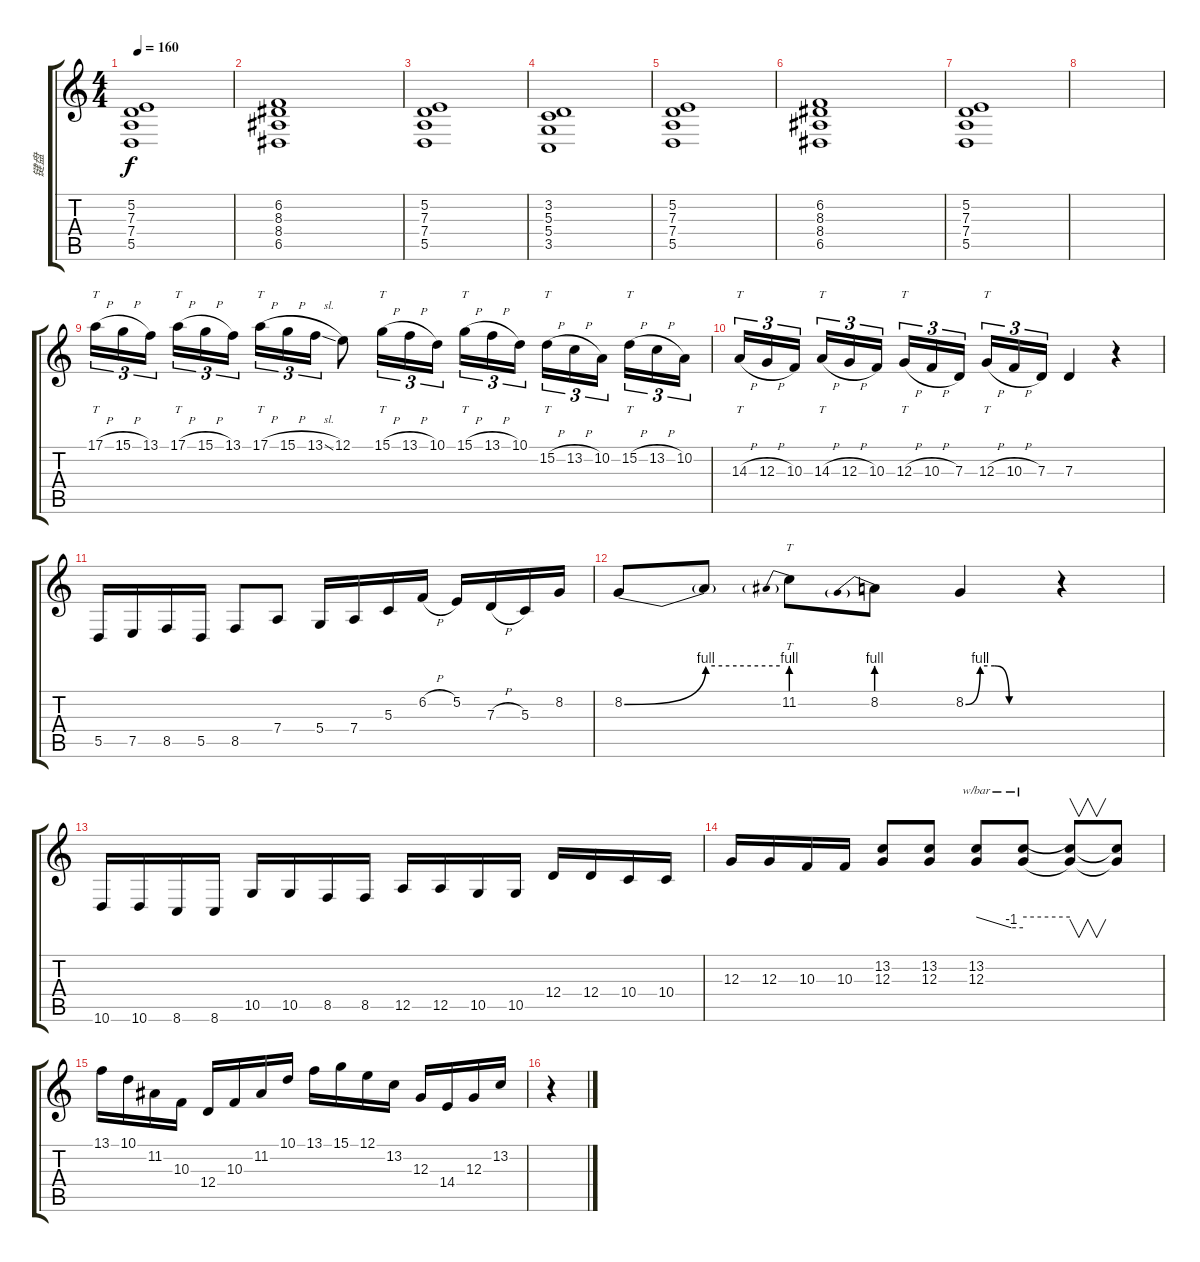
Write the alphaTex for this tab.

\track ("键盘" "键盘") {instrument stringensemble1}
\staff {score tabs}
\tuning (E4 B3 G3 D3 A2 E2) {hide}
\ts (4 4)
\tempo 160
\clef g2
\ks c
(5.2 7.3 7.4 5.5).1{dy f} |
(6.2 8.3 8.4 6.5).1 |
(5.2 7.3 7.4 5.5).1 |
(3.2 5.3 5.4 3.5).1 |
(5.2 7.3 7.4 5.5).1 |
(6.2 8.3 8.4 6.5).1 |
(5.2 7.3 7.4 5.5).1 |
|
17.1{h}.16{tt tu (3 2)} 15.1{h}.16{tu (3 2)} 13.1.16{tu (3 2) beam splitsecondary} 17.1{h}.16{tt tu (3 2)} 15.1{h}.16{tu (3 2)} 13.1.16{tu (3 2)} 17.1{h}.16{tt tu (3 2)} 15.1{h}.16{tu (3 2)} 13.1{sl}.16{tu (3 2)} 12.1.8 15.1{h}.16{tt tu (3 2)} 13.1{h}.16{tu (3 2)} 10.1.16{tu (3 2) beam splitsecondary} 15.1{h}.16{tt tu (3 2)} 13.1{h}.16{tu (3 2)} 10.1.16{tu (3 2)} 15.2{h}.16{tt tu (3 2)} 13.2{h}.16{tu (3 2)} 10.2.16{tu (3 2) beam splitsecondary} 15.2{h}.16{tt tu (3 2)} 13.2{h}.16{tu (3 2)} 10.2.16{tu (3 2)} |
14.3{h}.16{tt tu (3 2)} 12.3{h}.16{tu (3 2)} 10.3.16{tu (3 2) beam splitsecondary} 14.3{h}.16{tt tu (3 2)} 12.3{h}.16{tu (3 2)} 10.3.16{tu (3 2)} 12.3{h}.16{tt tu (3 2)} 10.3{h}.16{tu (3 2)} 7.3.16{tu (3 2) beam splitsecondary} 12.3{h}.16{tt tu (3 2)} 10.3{h}.16{tu (3 2)} 7.3.16{tu (3 2)} 7.3.4 r.4 |
5.5.16 7.5.16 8.5.16 5.5.16 8.5.8 7.4.8 5.4.16 7.4.16 5.3.16 6.2{h}.16 5.2.16 7.3{h}.16 5.3.16 8.2.16 |
8.2{be (bend 0 0 60 4)}.8 8.2{be (hold 0 4 60 4) t}.8 11.2{be (prebend 0 4 60 4)}.8{tt} 8.2{be (prebend 0 4 60 4)}.8 8.2{be (custom 0 0 10 4 20 4 30 0 60 0)}.4 r.4 |
10.6.16 10.6.16 8.6.16 8.6.16 10.5.16 10.5.16 8.5.16 8.5.16 12.5.16 12.5.16 10.5.16 10.5.16 12.4.16 12.4.16 10.4.16 10.4.16 |
12.3.16 12.3.16 10.3.16 10.3.16 (13.2 12.3).8 (13.2 12.3).8 (13.2 12.3).8{tbe (custom default 0 0 45 -4 60 -4)} (13.2{t} 12.3{t}).8{tbe (hold default 0 0 60 0)} (13.2{t} 12.3{t}).8{v} (13.2{t} 12.3{t}).8 |
13.1.16 10.1.16 11.2.16 10.3.16 12.4.16 10.3.16 11.2.16 10.1.16 13.1.16 15.1.16 12.1.16 13.2.16 12.3.16 14.4.16 12.3.16 13.2.16 |
r.4
